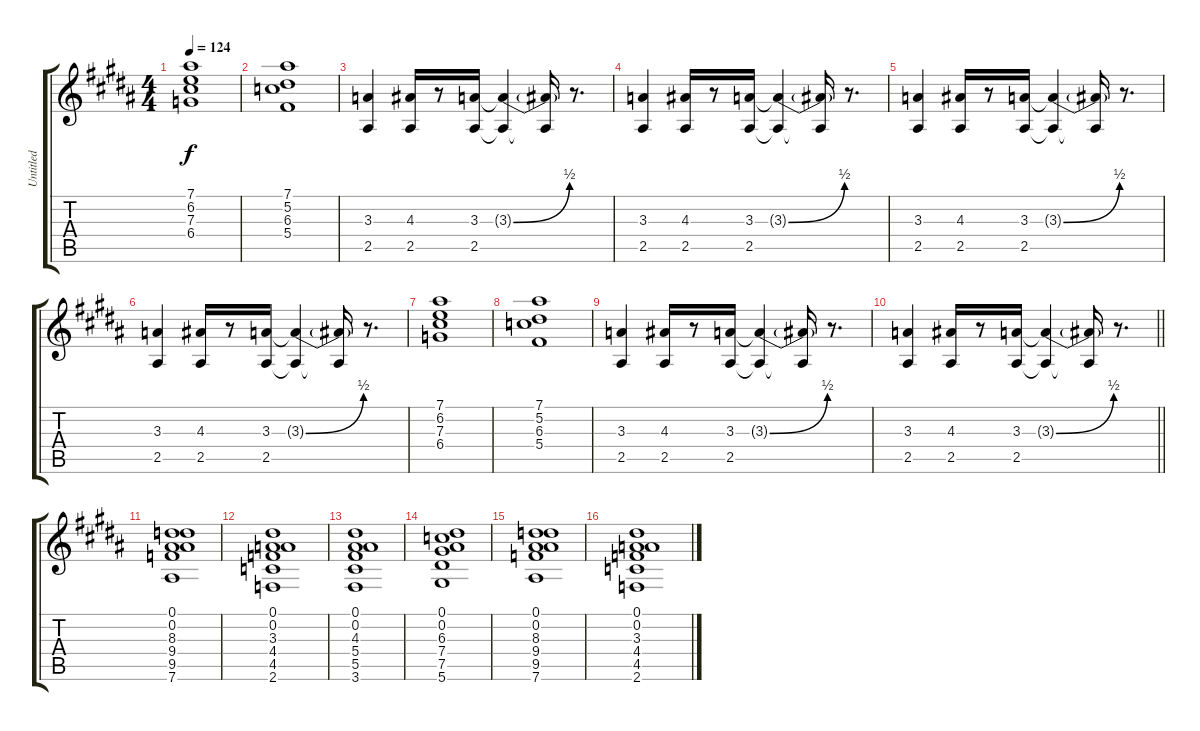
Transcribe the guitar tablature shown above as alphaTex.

\track ("Untitled" "Untitled") {instrument overdrivenguitar}
\staff {score tabs}
\tuning (Eb4 Bb3 Gb3 Db3 Ab2 Eb2) {hide}
\ts (4 4)
\tempo 124
\clef g2
\ks g#minor
(7.1 6.2 7.3 6.4).1{dy f} |
(7.1 5.2 6.3 5.4).1 |
(3.3 2.5).4 (4.3 2.5).16 r.8 (3.3 2.5).16 (3.3{be (bend 0 0 60 2) t} 2.5{t}).4 (3.3{t} 2.5{t}).16 r.8{d} |
(3.3 2.5).4 (4.3 2.5).16 r.8 (3.3 2.5).16 (3.3{be (bend 0 0 60 2) t} 2.5{t}).4 (3.3{t} 2.5{t}).16 r.8{d} |
(3.3 2.5).4 (4.3 2.5).16 r.8 (3.3 2.5).16 (3.3{be (bend 0 0 60 2) t} 2.5{t}).4 (3.3{t} 2.5{t}).16 r.8{d} |
(3.3 2.5).4 (4.3 2.5).16 r.8 (3.3 2.5).16 (3.3{be (bend 0 0 60 2) t} 2.5{t}).4 (3.3{t} 2.5{t}).16 r.8{d} |
(7.1 6.2 7.3 6.4).1 |
(7.1 5.2 6.3 5.4).1 |
(3.3 2.5).4 (4.3 2.5).16 r.8 (3.3 2.5).16 (3.3{be (bend 0 0 60 2) t} 2.5{t}).4 (3.3{t} 2.5{t}).16 r.8{d} |
\barLineRight lightlight
(3.3 2.5).4 (4.3 2.5).16 r.8 (3.3 2.5).16 (3.3{be (bend 0 0 60 2) t} 2.5{t}).4 (3.3{t} 2.5{t}).16 r.8{d} |
\section ("" " ")
(0.1 0.2 8.3 9.4 9.5 7.6).1 |
(0.1 0.2 3.3 4.4 4.5 2.6).1 |
(0.1 0.2 4.3 5.4 5.5 3.6).1 |
(0.1 0.2 6.3 7.4 7.5 5.6).1 |
(0.1 0.2 8.3 9.4 9.5 7.6).1 |
(0.1 0.2 3.3 4.4 4.5 2.6).1
